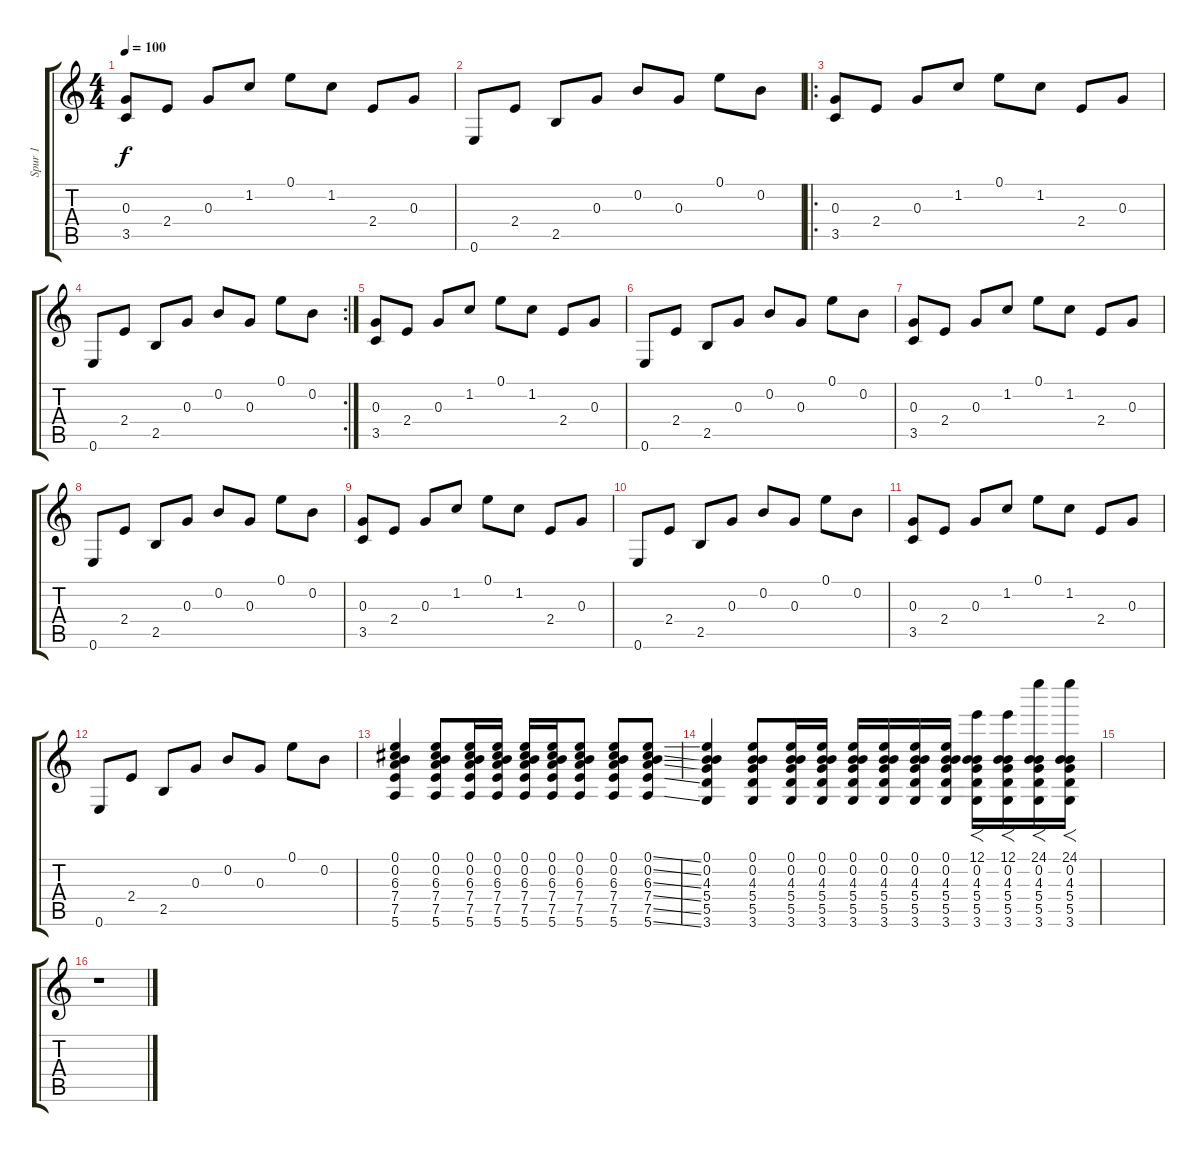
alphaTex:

\track ("Spur 1" "Spur 1") {instrument electricguitarmuted}
\staff {score tabs}
\tuning (E4 B3 G3 D3 A2 E2) {hide}
\ts (4 4)
\tempo 100
\clef g2
\ks c
(0.3 3.5).8{dy f instrument electricguitarmuted} 2.4.8 0.3.8 1.2.8 0.1.8 1.2.8 2.4.8 0.3.8 |
0.6.8 2.4.8 2.5.8 0.3.8 0.2.8 0.3.8 0.1.8 0.2.8 |
\ro
(0.3 3.5).8 2.4.8 0.3.8 1.2.8 0.1.8 1.2.8 2.4.8 0.3.8 |
\rc 2
0.6.8 2.4.8 2.5.8 0.3.8 0.2.8 0.3.8 0.1.8 0.2.8 |
(0.3 3.5).8 2.4.8 0.3.8 1.2.8 0.1.8 1.2.8 2.4.8 0.3.8 |
0.6.8 2.4.8 2.5.8 0.3.8 0.2.8 0.3.8 0.1.8 0.2.8 |
(0.3 3.5).8 2.4.8 0.3.8 1.2.8 0.1.8 1.2.8 2.4.8 0.3.8 |
0.6.8 2.4.8 2.5.8 0.3.8 0.2.8 0.3.8 0.1.8 0.2.8 |
(0.3 3.5).8 2.4.8 0.3.8 1.2.8 0.1.8 1.2.8 2.4.8 0.3.8 |
0.6.8 2.4.8 2.5.8 0.3.8 0.2.8 0.3.8 0.1.8 0.2.8 |
(0.3 3.5).8 2.4.8 0.3.8 1.2.8 0.1.8 1.2.8 2.4.8 0.3.8 |
0.6.8 2.4.8 2.5.8 0.3.8 0.2.8 0.3.8 0.1.8 0.2.8 |
(0.1 0.2 6.3 7.4 7.5 5.6).4{instrument electricguitarclean} (0.1 0.2 6.3 7.4 7.5 5.6).8 (0.1 0.2 6.3 7.4 7.5 5.6).16 (0.1 0.2 6.3 7.4 7.5 5.6).16 (0.1 0.2 6.3 7.4 7.5 5.6).16 (0.1 0.2 6.3 7.4 7.5 5.6).16 (0.1 0.2 6.3 7.4 7.5 5.6).8 (0.1 0.2 6.3 7.4 7.5 5.6).8 (0.1{ss} 0.2{ss} 6.3{ss} 7.4{ss} 7.5{ss} 5.6{ss}).8 |
(0.1 0.2 4.3 5.4 5.5 3.6).4 (0.1 0.2 4.3 5.4 5.5 3.6).8 (0.1 0.2 4.3 5.4 5.5 3.6).16 (0.1 0.2 4.3 5.4 5.5 3.6).16 (0.1 0.2 4.3 5.4 5.5 3.6).16 (0.1 0.2 4.3 5.4 5.5 3.6).16 (0.1 0.2 4.3 5.4 5.5 3.6).16 (0.1 0.2 4.3 5.4 5.5 3.6).16 (12.1 0.2 4.3 5.4 5.5 3.6).16{f} (12.1 0.2 4.3 5.4 5.5 3.6).16{f} (24.1 0.2 4.3 5.4 5.5 3.6).16{f} (24.1 0.2 4.3 5.4 5.5 3.6).16{f} |
|
r.1
